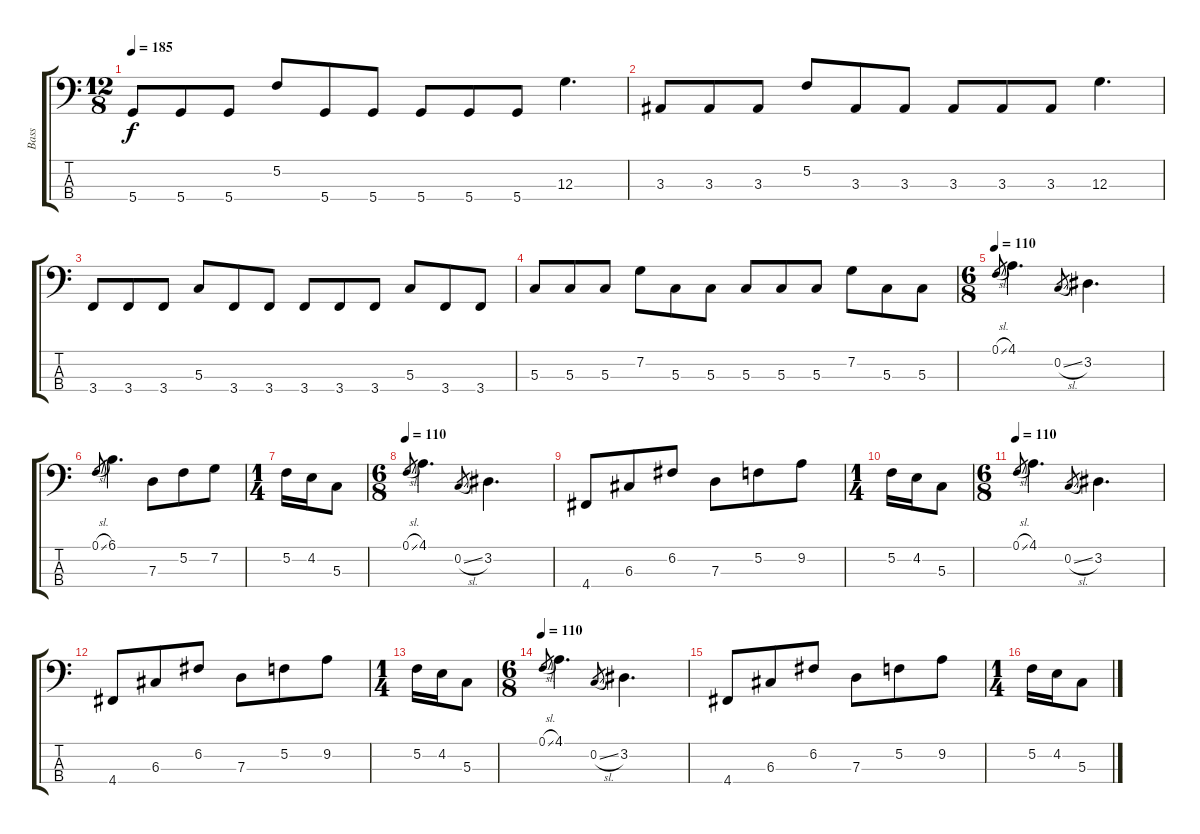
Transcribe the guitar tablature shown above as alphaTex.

\track ("Bass" "Bass") {instrument electricbasspick}
\staff {score tabs}
\tuning (F2 C2 G1 D1) {hide}
\ts (12 8)
\tempo 185
\clef f4
\ks c
5.4.8{dy f} 5.4.8 5.4.8 5.2.8 5.4.8 5.4.8 5.4.8 5.4.8 5.4.8 12.3.4{d} |
3.3.8 3.3.8 3.3.8 5.2.8 3.3.8 3.3.8 3.3.8 3.3.8 3.3.8 12.3.4{d} |
3.4.8 3.4.8 3.4.8 5.3.8 3.4.8 3.4.8 3.4.8 3.4.8 3.4.8 5.3.8 3.4.8 3.4.8 |
5.3.8 5.3.8 5.3.8 7.2.8 5.3.8 5.3.8 5.3.8 5.3.8 5.3.8 7.2.8 5.3.8 5.3.8 |
\ts (6 8)
\tempo 110
0.1{sl}.8{gr} 4.1.4{d} 0.2{sl}.8{gr} 3.2.4{d} |
0.1{sl}.8{gr} 6.1.4{d} 7.3.8 5.2.8 7.2.8 |
\ts (1 4)
5.2.16 4.2.16 5.3.8 |
\ts (6 8)
\tempo 110
0.1{sl}.8{gr} 4.1.4{d} 0.2{sl}.8{gr} 3.2.4{d} |
4.4.8 6.3.8 6.2.8 7.3.8 5.2.8 9.2.8 |
\ts (1 4)
5.2.16 4.2.16 5.3.8 |
\ts (6 8)
\tempo 110
0.1{sl}.8{gr} 4.1.4{d} 0.2{sl}.8{gr} 3.2.4{d} |
4.4.8 6.3.8 6.2.8 7.3.8 5.2.8 9.2.8 |
\ts (1 4)
5.2.16 4.2.16 5.3.8 |
\ts (6 8)
\tempo 110
0.1{sl}.8{gr} 4.1.4{d} 0.2{sl}.8{gr} 3.2.4{d} |
4.4.8 6.3.8 6.2.8 7.3.8 5.2.8 9.2.8 |
\ts (1 4)
5.2.16 4.2.16 5.3.8
